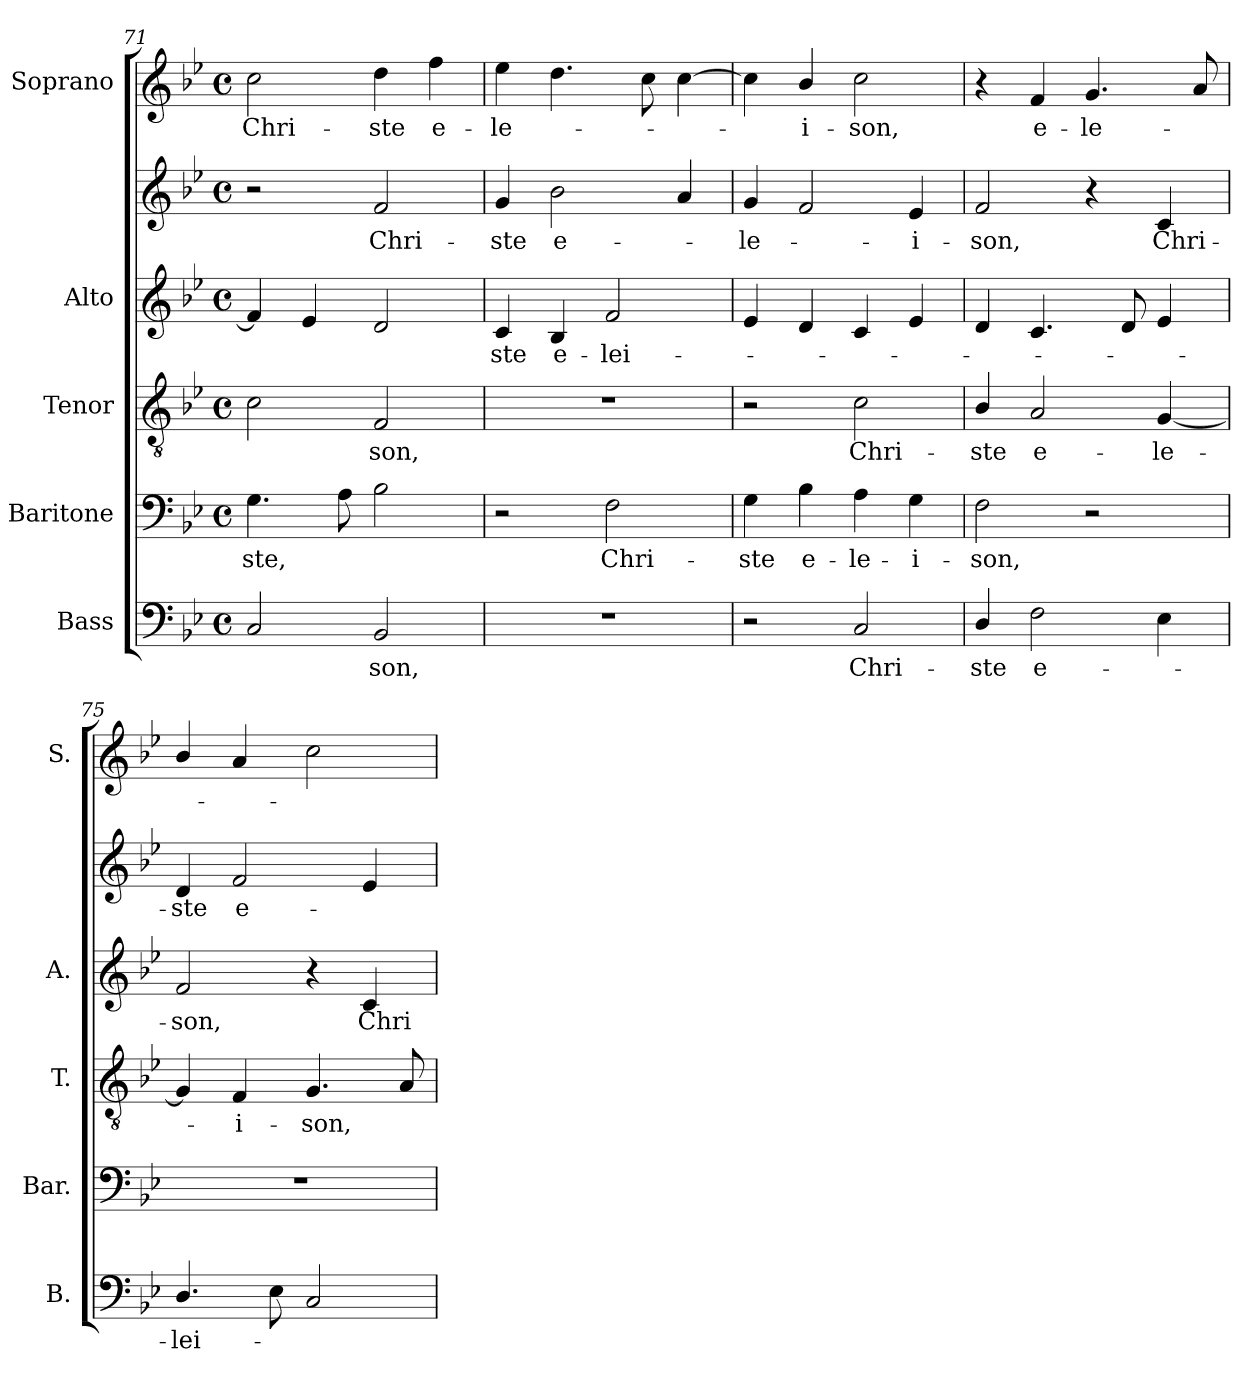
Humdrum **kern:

**kern	**text	**kern	**text	**kern	**text	**kern	**text	**kern	**text	**kern	**text
*part6	*part6	*part5	*part5	*part4	*part4	*part3	*part3	*part2	*part2	*part1	*part1
*staff6	*staff6	*staff5	*staff5	*staff4	*staff4	*staff3	*staff3	*staff2	*staff2	*staff1	*staff1
*I"Bass	*	*I"Baritone	*	*I"Tenor	*	*I"Alto	*	*	*	*I"Soprano	*
*I'B.	*	*I'Bar.	*	*I'T.	*	*I'A.	*	*	*	*I'S.	*
*clefF4	*	*clefF4	*	*clefGv2	*	*clefG2	*	*clefG2	*	*clefG2	*
*	*	*	*	*ITrd7c12	*	*	*	*	*	*	*
*k[b-e-]	*	*k[b-e-]	*	*k[b-e-]	*	*k[b-e-]	*	*k[b-e-]	*	*k[b-e-]	*
*B-:	*	*B-:	*	*B-:	*	*B-:	*	*B-:	*	*B-:	*
*M4/4	*	*M4/4	*	*M4/4	*	*M4/4	*	*M4/4	*	*M4/4	*
*met(c)	*	*met(c)	*	*met(c)	*	*met(c)	*	*met(c)	*	*met(c)	*
=71	=71	=71	=71	=71	=71	=71	=71	=71	=71	=71	=71
!	!	!	!LO:LY:b:color=#000000	!	!	!	!	!	!	!	!
!	!	!	!	!	!	!	!	!	!	!	!LO:LY:b:color=#000000
2Ci/	.	4.Gi\	-ste,	2Ci\	.	4fi/]	.	2r	.	2cci\	Chri-
.	.	.	.	.	.	4e-i/	.	.	.	.	.
.	.	8Ai\	.	.	.	.	.	.	.	.	.
!	!LO:LY:b:color=#000000	!	!	!	!	!	!	!	!	!	!
!	!	!	!	!	!LO:LY:b:color=#000000	!	!	!	!	!	!
!	!	!	!	!	!	!	!	!	!LO:LY:b:color=#000000	!	!
!	!	!	!	!	!	!	!	!	!	!	!LO:LY:b:color=#000000
2BB-i/	-son,	2B-i\	.	2FFi/	-son,	2di/	.	2fi/	Chri-	4ddi\	-ste
!	!	!	!	!	!	!	!	!	!	!	!LO:LY:b:color=#000000
.	.	.	.	.	.	.	.	.	.	4ffi\	e-
=72	=72	=72	=72	=72	=72	=72	=72	=72	=72	=72	=72
!	!	!	!	!	!	!	!LO:LY:b:color=#000000	!	!	!	!
!	!	!	!	!	!	!	!	!	!LO:LY:b:color=#000000	!	!
!	!	!	!	!	!	!	!	!	!	!	!LO:LY:b:color=#000000
1r	.	2r	.	1r	.	4ci/	-ste	4gi/	-ste	4ee-i\	-le-
!	!	!	!	!	!	!	!LO:LY:b:color=#000000	!	!	!	!
!	!	!	!	!	!	!	!	!	!LO:LY:b:color=#000000	!	!
.	.	.	.	.	.	4B-i/	e-	2b-i\	e-	4.ddi\	.
!	!	!	!LO:LY:b:color=#000000	!	!	!	!	!	!	!	!
!	!	!	!	!	!	!	!LO:LY:b:color=#000000	!	!	!	!
.	.	2Fi\	Chri-	.	.	2fi/	-lei-	.	.	.	.
.	.	.	.	.	.	.	.	.	.	8cci\	.
.	.	.	.	.	.	.	.	4ai/	.	[4cci\	.
=73	=73	=73	=73	=73	=73	=73	=73	=73	=73	=73	=73
!	!	!	!LO:LY:b:color=#000000	!	!	!	!	!	!	!	!
!	!	!	!	!	!	!	!	!	!LO:LY:b:color=#000000	!	!
2r	.	4Gi\	-ste	2r	.	4e-i/	.	4gi/	-le-	4cci\]	.
!	!	!	!LO:LY:b:color=#000000	!	!	!	!	!	!	!	!
!	!	!	!	!	!	!	!	!	!	!	!LO:LY:b:color=#000000
.	.	4B-i\	e-	.	.	4di/	.	2fi/	.	4b-i/	-i-
!	!LO:LY:b:color=#000000	!	!	!	!	!	!	!	!	!	!
!	!	!	!LO:LY:b:color=#000000	!	!	!	!	!	!	!	!
!	!	!	!	!	!LO:LY:b:color=#000000	!	!	!	!	!	!
!	!	!	!	!	!	!	!	!	!	!	!LO:LY:b:color=#000000
2Ci/	Chri-	4Ai\	-le-	2Ci\	Chri-	4ci/	.	.	.	2cci\	-son,
!	!	!	!LO:LY:b:color=#000000	!	!	!	!	!	!	!	!
!	!	!	!	!	!	!	!	!	!LO:LY:b:color=#000000	!	!
.	.	4Gi\	-i-	.	.	4e-i/	.	4e-i/	-i-	.	.
!!LO:PB:g=z
=74	=74	=74	=74	=74	=74	=74	=74	=74	=74	=74	=74
!	!LO:LY:b:color=#000000	!	!	!	!	!	!	!	!	!	!
!	!	!	!LO:LY:b:color=#000000	!	!	!	!	!	!	!	!
!	!	!	!	!	!LO:LY:b:color=#000000	!	!	!	!	!	!
!	!	!	!	!	!	!	!	!	!LO:LY:b:color=#000000	!	!
4Di/	-ste	2Fi\	-son,	4BB-i/	-ste	4di/	.	2fi/	-son,	4r	.
!	!LO:LY:b:color=#000000	!	!	!	!	!	!	!	!	!	!
!	!	!	!	!	!LO:LY:b:color=#000000	!	!	!	!	!	!
!	!	!	!	!	!	!	!	!	!	!	!LO:LY:b:color=#000000
2Fi\	e-	.	.	2AAi/	e-	4.ci/	.	.	.	4fi/	e-
!	!	!	!	!	!	!	!	!	!	!	!LO:LY:b:color=#000000
.	.	2r	.	.	.	.	.	4r	.	4.gi/	-le-
.	.	.	.	.	.	8di/	.	.	.	.	.
!	!	!	!	!	!LO:LY:b:color=#000000	!	!	!	!	!	!
!	!	!	!	!	!	!	!	!	!LO:LY:b:color=#000000	!	!
4E-i\	.	.	.	[4GGi/	-le-	4e-i/	.	4ci/	Chri-	.	.
.	.	.	.	.	.	.	.	.	.	8ai/	.
=75	=75	=75	=75	=75	=75	=75	=75	=75	=75	=75	=75
!	!LO:LY:b:color=#000000	!	!	!	!	!	!	!	!	!	!
!	!	!	!	!	!	!	!LO:LY:b:color=#000000	!	!	!	!
!	!	!	!	!	!	!	!	!	!LO:LY:b:color=#000000	!	!
4.Di/	-lei-	1r	.	4GGi/]	.	2fi/	-son,	4di/	-ste	4b-i/	.
!	!	!	!	!	!LO:LY:b:color=#000000	!	!	!	!	!	!
!	!	!	!	!	!	!	!	!	!LO:LY:b:color=#000000	!	!
.	.	.	.	4FFi/	-i-	.	.	2fi/	e-	4ai/	.
8E-i\	.	.	.	.	.	.	.	.	.	.	.
!	!	!	!	!	!LO:LY:b:color=#000000	!	!	!	!	!	!
2Ci/	.	.	.	4.GGi/	-son,	4r	.	.	.	2cci\	.
!	!	!	!	!	!	!	!LO:LY:b:color=#000000	!	!	!	!
.	.	.	.	.	.	4ci/	Chri-	4e-i/	.	.	.
.	.	.	.	8AAi/	.	.	.	.	.	.	.
=	=	=	=	=	=	=	=	=	=	=	=
*-	*-	*-	*-	*-	*-	*-	*-	*-	*-	*-	*-
